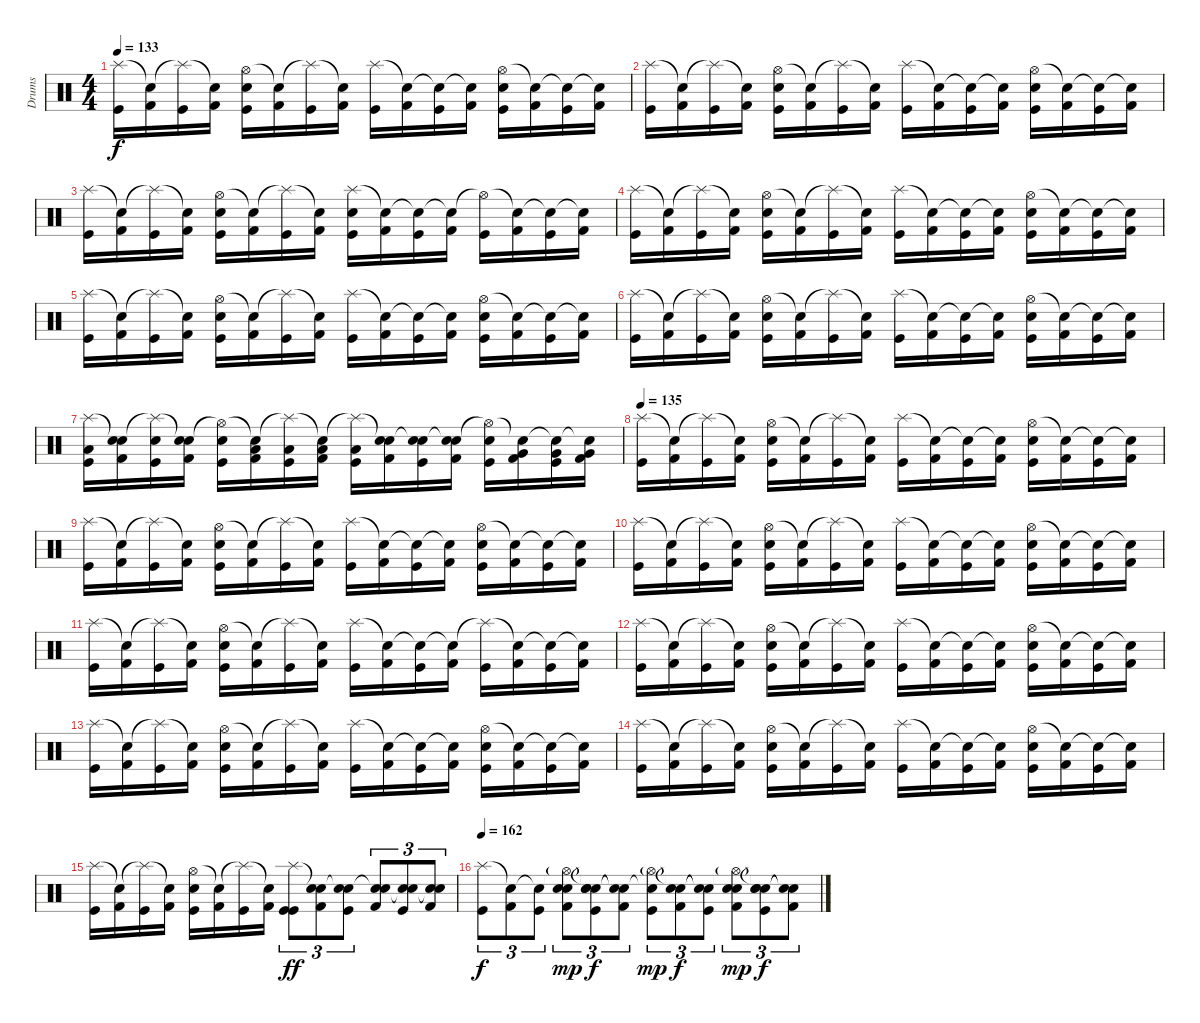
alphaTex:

\track ("Drums" "Drums") {instrument percussion}
\staff {score}
\articulation defaults
\ts (4 4)
\tempo 133
\clef neutral
\ks c
("Splash (hit)" "Kick (hit)").16{dy f} ("Snare (hit)"{t} "Kick (hit) 2").16 ("Splash (hit)"{t} "Kick (hit)").16 ("Snare (hit)"{t} "Kick (hit) 2").16 ("Hi-Hat (open)" "Snare (hit) 2" "Kick (hit)").16 ("Snare (hit)"{t} "Kick (hit) 2").16 ("Splash (hit)"{t} "Kick (hit)").16 ("Snare (hit)"{t} "Kick (hit) 2").16 ("Splash (hit)" "Kick (hit)").16 ("Snare (hit)"{t} "Kick (hit) 2").16 ("Snare (hit)"{t} "Kick (hit)").16 ("Snare (hit)"{t} "Kick (hit) 2").16 ("Hi-Hat (open)" "Snare (hit) 2" "Kick (hit)").16 ("Snare (hit)"{t} "Kick (hit) 2").16 ("Snare (hit)"{t} "Kick (hit)").16 ("Snare (hit)"{t} "Kick (hit) 2").16 |
("Splash (hit)" "Kick (hit)").16 ("Snare (hit)"{t} "Kick (hit) 2").16 ("Splash (hit)"{t} "Kick (hit)").16 ("Snare (hit)"{t} "Kick (hit) 2").16 ("Hi-Hat (open)" "Snare (hit) 2" "Kick (hit)").16 ("Snare (hit)"{t} "Kick (hit) 2").16 ("Splash (hit)"{t} "Kick (hit)").16 ("Snare (hit)"{t} "Kick (hit) 2").16 ("Splash (hit)" "Kick (hit)").16 ("Snare (hit)"{t} "Kick (hit) 2").16 ("Snare (hit)"{t} "Kick (hit)").16 ("Snare (hit)"{t} "Kick (hit) 2").16 ("Hi-Hat (open)" "Snare (hit) 2" "Kick (hit)").16 ("Snare (hit)"{t} "Kick (hit) 2").16 ("Snare (hit)"{t} "Kick (hit)").16 ("Snare (hit)"{t} "Kick (hit) 2").16 |
("Splash (hit)" "Kick (hit)").16 ("Snare (hit)"{t} "Kick (hit) 2").16 ("Splash (hit)"{t} "Kick (hit)").16 ("Snare (hit)"{t} "Kick (hit) 2").16 ("Hi-Hat (open)" "Snare (hit) 2" "Kick (hit)").16 ("Snare (hit)"{t} "Kick (hit) 2").16 ("Splash (hit)"{t} "Kick (hit)").16 ("Snare (hit)"{t} "Kick (hit) 2").16 ("Splash (hit)" "Snare (hit) 2" "Kick (hit)").16 ("Snare (hit)"{t} "Kick (hit) 2").16 ("Snare (hit)"{t} "Kick (hit)").16 ("Snare (hit)"{t} "Kick (hit) 2").16 ("Hi-Hat (open)"{t} "Kick (hit)").16 ("Snare (hit)"{t} "Kick (hit) 2").16 ("Snare (hit)"{t} "Kick (hit)").16 ("Snare (hit)"{t} "Kick (hit) 2").16 |
("Splash (hit)" "Kick (hit)").16 ("Snare (hit)"{t} "Kick (hit) 2").16 ("Splash (hit)"{t} "Kick (hit)").16 ("Snare (hit)"{t} "Kick (hit) 2").16 ("Hi-Hat (open)" "Snare (hit) 2" "Kick (hit)").16 ("Snare (hit)"{t} "Kick (hit) 2").16 ("Splash (hit)"{t} "Kick (hit)").16 ("Snare (hit)"{t} "Kick (hit) 2").16 ("Splash (hit)" "Kick (hit)").16 ("Snare (hit)"{t} "Kick (hit) 2").16 ("Snare (hit)"{t} "Kick (hit)").16 ("Snare (hit)"{t} "Kick (hit) 2").16 ("Hi-Hat (open)" "Snare (hit) 2" "Kick (hit)").16 ("Snare (hit)"{t} "Kick (hit) 2").16 ("Snare (hit)"{t} "Kick (hit)").16 ("Snare (hit)"{t} "Kick (hit) 2").16 |
("Splash (hit)" "Kick (hit)").16 ("Snare (hit)"{t} "Kick (hit) 2").16 ("Splash (hit)"{t} "Kick (hit)").16 ("Snare (hit)"{t} "Kick (hit) 2").16 ("Hi-Hat (open)" "Snare (hit) 2" "Kick (hit)").16 ("Snare (hit)"{t} "Kick (hit) 2").16 ("Splash (hit)"{t} "Kick (hit)").16 ("Snare (hit)"{t} "Kick (hit) 2").16 ("Splash (hit)" "Kick (hit)").16 ("Snare (hit)"{t} "Kick (hit) 2").16 ("Snare (hit)"{t} "Kick (hit)").16 ("Snare (hit)"{t} "Kick (hit) 2").16 ("Hi-Hat (open)" "Snare (hit) 2" "Kick (hit)").16 ("Snare (hit)"{t} "Kick (hit) 2").16 ("Snare (hit)"{t} "Kick (hit)").16 ("Snare (hit)"{t} "Kick (hit) 2").16 |
("Splash (hit)" "Kick (hit)").16 ("Snare (hit)"{t} "Kick (hit) 2").16 ("Splash (hit)"{t} "Kick (hit)").16 ("Snare (hit)"{t} "Kick (hit) 2").16 ("Hi-Hat (open)" "Snare (hit) 2" "Kick (hit)").16 ("Snare (hit)"{t} "Kick (hit) 2").16 ("Splash (hit)"{t} "Kick (hit)").16 ("Snare (hit)"{t} "Kick (hit) 2").16 ("Splash (hit)" "Kick (hit)").16 ("Snare (hit)"{t} "Kick (hit) 2").16 ("Snare (hit)"{t} "Kick (hit)").16 ("Snare (hit)"{t} "Kick (hit) 2").16 ("Hi-Hat (open)" "Snare (hit) 2" "Kick (hit)").16 ("Snare (hit)"{t} "Kick (hit) 2").16 ("Snare (hit)"{t} "Kick (hit)").16 ("Snare (hit)"{t} "Kick (hit) 2").16 |
("Splash (hit)" "Low Floor Tom (hit)" "Kick (hit)").16 ("Snare (hit)"{t} "Snare (hit) 2" "Kick (hit) 2").16 ("Splash (hit)"{t} "Snare (hit) 2" "Kick (hit)").16 ("Snare (hit)"{t} "Snare (hit) 2" "Kick (hit) 2").16 ("Hi-Hat (open)"{t} "Snare (hit) 2" "Kick (hit)").16 ("Snare (hit)"{t} "Low Tom (hit)" "Kick (hit) 2").16 ("Splash (hit)"{t} "Low Tom (hit)" "Kick (hit)").16 ("Snare (hit)"{t} "Low Tom (hit)" "Kick (hit) 2").16 ("Splash (hit)"{t} "Low Floor Tom (hit)" "Kick (hit)").16 ("Snare (hit)"{t} "Snare (hit) 2" "Kick (hit) 2").16 ("Snare (hit)"{t} "Snare (hit) 2" "Kick (hit)").16 ("Snare (hit)"{t} "Snare (hit) 2" "Kick (hit) 2").16 ("Hi-Hat (open)"{t} "Snare (hit) 2" "Kick (hit)").16 ("Snare (hit)"{t} "Very Low Tom (hit)" "Kick (hit) 2").16 ("Snare (hit)"{t} "Very Low Tom (hit)" "Kick (hit)").16 ("Snare (hit)"{t} "Very Low Tom (hit)" "Kick (hit) 2").16 |
\tempo 135
("Splash (hit)" "Kick (hit)").16 ("Snare (hit)"{t} "Kick (hit) 2").16 ("Splash (hit)"{t} "Kick (hit)").16 ("Snare (hit)"{t} "Kick (hit) 2").16 ("Hi-Hat (open)" "Snare (hit) 2" "Kick (hit)").16 ("Snare (hit)"{t} "Kick (hit) 2").16 ("Splash (hit)"{t} "Kick (hit)").16 ("Snare (hit)"{t} "Kick (hit) 2").16 ("Splash (hit)" "Kick (hit)").16 ("Snare (hit)"{t} "Kick (hit) 2").16 ("Snare (hit)"{t} "Kick (hit)").16 ("Snare (hit)"{t} "Kick (hit) 2").16 ("Hi-Hat (open)" "Snare (hit) 2" "Kick (hit)").16 ("Snare (hit)"{t} "Kick (hit) 2").16 ("Snare (hit)"{t} "Kick (hit)").16 ("Snare (hit)"{t} "Kick (hit) 2").16 |
("Splash (hit)" "Kick (hit)").16 ("Snare (hit)"{t} "Kick (hit) 2").16 ("Splash (hit)"{t} "Kick (hit)").16 ("Snare (hit)"{t} "Kick (hit) 2").16 ("Hi-Hat (open)" "Snare (hit) 2" "Kick (hit)").16 ("Snare (hit)"{t} "Kick (hit) 2").16 ("Splash (hit)"{t} "Kick (hit)").16 ("Snare (hit)"{t} "Kick (hit) 2").16 ("Splash (hit)" "Kick (hit)").16 ("Snare (hit)"{t} "Kick (hit) 2").16 ("Snare (hit)"{t} "Kick (hit)").16 ("Snare (hit)"{t} "Kick (hit) 2").16 ("Hi-Hat (open)" "Snare (hit) 2" "Kick (hit)").16 ("Snare (hit)"{t} "Kick (hit) 2").16 ("Snare (hit)"{t} "Kick (hit)").16 ("Snare (hit)"{t} "Kick (hit) 2").16 |
("Splash (hit)" "Kick (hit)").16 ("Snare (hit)"{t} "Kick (hit) 2").16 ("Splash (hit)"{t} "Kick (hit)").16 ("Snare (hit)"{t} "Kick (hit) 2").16 ("Hi-Hat (open)" "Snare (hit) 2" "Kick (hit)").16 ("Snare (hit)"{t} "Kick (hit) 2").16 ("Splash (hit)"{t} "Kick (hit)").16 ("Snare (hit)"{t} "Kick (hit) 2").16 ("Splash (hit)" "Kick (hit)").16 ("Snare (hit)"{t} "Kick (hit) 2").16 ("Snare (hit)"{t} "Kick (hit)").16 ("Snare (hit)"{t} "Kick (hit) 2").16 ("Hi-Hat (open)" "Snare (hit) 2" "Kick (hit)").16 ("Snare (hit)"{t} "Kick (hit) 2").16 ("Snare (hit)"{t} "Kick (hit)").16 ("Snare (hit)"{t} "Kick (hit) 2").16 |
("Splash (hit)" "Kick (hit)").16 ("Snare (hit)"{t} "Kick (hit) 2").16 ("Splash (hit)"{t} "Kick (hit)").16 ("Snare (hit)"{t} "Kick (hit) 2").16 ("Hi-Hat (open)" "Snare (hit) 2" "Kick (hit)").16 ("Snare (hit)"{t} "Kick (hit) 2").16 ("Splash (hit)"{t} "Kick (hit)").16 ("Snare (hit)"{t} "Kick (hit) 2").16 ("Splash (hit)" "Kick (hit)").16 ("Snare (hit)"{t} "Kick (hit) 2").16 ("Snare (hit)"{t} "Kick (hit)").16 ("Snare (hit)"{t} "Kick (hit) 2").16 ("Splash (hit)"{t} "Kick (hit)").16 ("Snare (hit)"{t} "Kick (hit) 2").16 ("Snare (hit)"{t} "Kick (hit)").16 ("Snare (hit)"{t} "Kick (hit) 2").16 |
("Splash (hit)" "Kick (hit)").16 ("Snare (hit)"{t} "Kick (hit) 2").16 ("Splash (hit)"{t} "Kick (hit)").16 ("Snare (hit)"{t} "Kick (hit) 2").16 ("Hi-Hat (open)" "Snare (hit) 2" "Kick (hit)").16 ("Snare (hit)"{t} "Kick (hit) 2").16 ("Splash (hit)"{t} "Kick (hit)").16 ("Snare (hit)"{t} "Kick (hit) 2").16 ("Splash (hit)" "Kick (hit)").16 ("Snare (hit)"{t} "Kick (hit) 2").16 ("Snare (hit)"{t} "Kick (hit)").16 ("Snare (hit)"{t} "Kick (hit) 2").16 ("Hi-Hat (open)" "Snare (hit) 2" "Kick (hit)").16 ("Snare (hit)"{t} "Kick (hit) 2").16 ("Snare (hit)"{t} "Kick (hit)").16 ("Snare (hit)"{t} "Kick (hit) 2").16 |
("Splash (hit)" "Kick (hit)").16 ("Snare (hit)"{t} "Kick (hit) 2").16 ("Splash (hit)"{t} "Kick (hit)").16 ("Snare (hit)"{t} "Kick (hit) 2").16 ("Hi-Hat (open)" "Snare (hit) 2" "Kick (hit)").16 ("Snare (hit)"{t} "Kick (hit) 2").16 ("Splash (hit)"{t} "Kick (hit)").16 ("Snare (hit)"{t} "Kick (hit) 2").16 ("Splash (hit)" "Kick (hit)").16 ("Snare (hit)"{t} "Kick (hit) 2").16 ("Snare (hit)"{t} "Kick (hit)").16 ("Snare (hit)"{t} "Kick (hit) 2").16 ("Hi-Hat (open)" "Snare (hit) 2" "Kick (hit)").16 ("Snare (hit)"{t} "Kick (hit) 2").16 ("Snare (hit)"{t} "Kick (hit)").16 ("Snare (hit)"{t} "Kick (hit) 2").16 |
("Splash (hit)" "Kick (hit)").16 ("Snare (hit)"{t} "Kick (hit) 2").16 ("Splash (hit)"{t} "Kick (hit)").16 ("Snare (hit)"{t} "Kick (hit) 2").16 ("Hi-Hat (open)" "Snare (hit) 2" "Kick (hit)").16 ("Snare (hit)"{t} "Kick (hit) 2").16 ("Splash (hit)"{t} "Kick (hit)").16 ("Snare (hit)"{t} "Kick (hit) 2").16 ("Splash (hit)" "Kick (hit)").16 ("Snare (hit)"{t} "Kick (hit) 2").16 ("Snare (hit)"{t} "Kick (hit)").16 ("Snare (hit)"{t} "Kick (hit) 2").16 ("Hi-Hat (open)" "Snare (hit) 2" "Kick (hit)").16 ("Snare (hit)"{t} "Kick (hit) 2").16 ("Snare (hit)"{t} "Kick (hit)").16 ("Snare (hit)"{t} "Kick (hit) 2").16 |
("Splash (hit)" "Kick (hit)").16 ("Snare (hit)"{t} "Kick (hit) 2").16 ("Splash (hit)"{t} "Kick (hit)").16 ("Snare (hit)"{t} "Kick (hit) 2").16 ("Hi-Hat (open)" "Snare (hit) 2" "Kick (hit)").16 ("Snare (hit)"{t} "Kick (hit) 2").16 ("Splash (hit)"{t} "Kick (hit)").16 ("Snare (hit)"{t} "Kick (hit) 2").16 ("Splash (hit)" "Kick (hit)" "Kick (hit)").8{tu (3 2) dy ff} ("Snare (hit)"{t} "Snare (hit) 2" "Kick (hit) 2").8{tu (3 2)} ("Snare (hit)"{t} "Snare (hit) 2" "Kick (hit)").8{tu (3 2)} ("Snare (hit)"{t} "Snare (hit) 2" "Kick (hit) 2").8{tu (3 2)} ("Snare (hit)"{t} "Snare (hit) 2" "Kick (hit)").8{tu (3 2)} ("Snare (hit)"{t} "Snare (hit) 2" "Kick (hit) 2").8{tu (3 2)} |
\tempo 162
("Splash (hit)" "Kick (hit)").8{tu (3 2) dy f} ("Snare (hit)"{t} "Kick (hit) 2").8{tu (3 2)} ("Snare (hit)"{t} "Kick (hit)").8{tu (3 2)} ("Snare (hit)"{t} "Hi-Hat (open)"{g} "Snare (hit) 2" "Kick (hit) 2").8{tu (3 2) dy mp} ("Snare (hit)"{t} "Snare (hit)"{t} "Snare (hit)"{t} "Kick (hit)").8{tu (3 2) dy f} ("Snare (hit)"{t} "Snare (hit)"{t} "Kick (hit) 2").8{tu (3 2)} ("Snare (hit)"{t} "Hi-Hat (open)"{g} "Kick (hit)").8{tu (3 2) dy mp} ("Snare (hit)"{t} "Snare (hit)"{t} "Kick (hit) 2").8{tu (3 2) dy f} ("Snare (hit)"{t} "Snare (hit)"{t} "Kick (hit)").8{tu (3 2)} ("Snare (hit)"{t} "Hi-Hat (open)"{g} "Snare (hit) 2" "Kick (hit) 2").8{tu (3 2) dy mp} ("Snare (hit)"{t} "Snare (hit)"{t} "Snare (hit)"{t} "Kick (hit)").8{tu (3 2) dy f} ("Snare (hit)"{t} "Snare (hit)"{t} "Kick (hit) 2").8{tu (3 2)}
